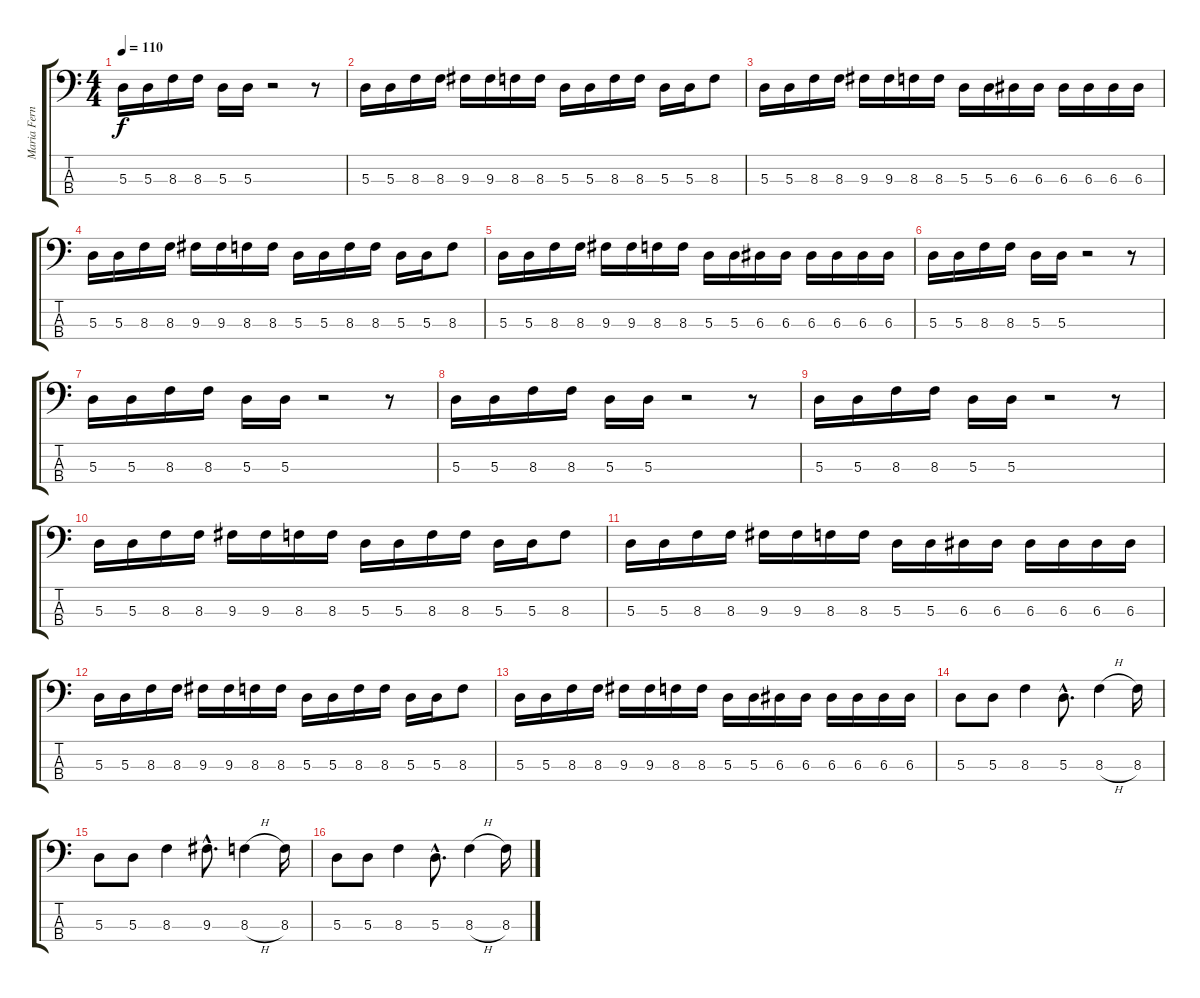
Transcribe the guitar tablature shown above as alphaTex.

\track ("Maria Fernanda Aldana" "Maria Fern") {instrument electricbassfinger}
\staff {score tabs}
\tuning (G2 D2 A1 E1) {hide}
\ts (4 4)
\tempo 110
\clef f4
\ks c
5.3.16{dy f instrument electricbassfinger} 5.3.16 8.3.16 8.3.16 5.3.16 5.3.16 r.2 r.8 |
5.3.16 5.3.16 8.3.16 8.3.16 9.3.16 9.3.16 8.3.16 8.3.16 5.3.16 5.3.16 8.3.16 8.3.16 5.3.16 5.3.16 8.3.8 |
5.3.16 5.3.16 8.3.16 8.3.16 9.3.16 9.3.16 8.3.16 8.3.16 5.3.16 5.3.16 6.3.16 6.3.16 6.3.16 6.3.16 6.3.16 6.3.16 |
5.3.16 5.3.16 8.3.16 8.3.16 9.3.16 9.3.16 8.3.16 8.3.16 5.3.16 5.3.16 8.3.16 8.3.16 5.3.16 5.3.16 8.3.8 |
5.3.16 5.3.16 8.3.16 8.3.16 9.3.16 9.3.16 8.3.16 8.3.16 5.3.16 5.3.16 6.3.16 6.3.16 6.3.16 6.3.16 6.3.16 6.3.16 |
5.3.16 5.3.16 8.3.16 8.3.16 5.3.16 5.3.16 r.2 r.8 |
5.3.16 5.3.16 8.3.16 8.3.16 5.3.16 5.3.16 r.2 r.8 |
5.3.16 5.3.16 8.3.16 8.3.16 5.3.16 5.3.16 r.2 r.8 |
5.3.16 5.3.16 8.3.16 8.3.16 5.3.16 5.3.16 r.2 r.8 |
5.3.16 5.3.16 8.3.16 8.3.16 9.3.16 9.3.16 8.3.16 8.3.16 5.3.16 5.3.16 8.3.16 8.3.16 5.3.16 5.3.16 8.3.8 |
5.3.16 5.3.16 8.3.16 8.3.16 9.3.16 9.3.16 8.3.16 8.3.16 5.3.16 5.3.16 6.3.16 6.3.16 6.3.16 6.3.16 6.3.16 6.3.16 |
5.3.16 5.3.16 8.3.16 8.3.16 9.3.16 9.3.16 8.3.16 8.3.16 5.3.16 5.3.16 8.3.16 8.3.16 5.3.16 5.3.16 8.3.8 |
5.3.16 5.3.16 8.3.16 8.3.16 9.3.16 9.3.16 8.3.16 8.3.16 5.3.16 5.3.16 6.3.16 6.3.16 6.3.16 6.3.16 6.3.16 6.3.16 |
5.3.8 5.3.8 8.3.4 5.3{hac}.8{d} 8.3{h}.4 8.3.16 |
5.3.8 5.3.8 8.3.4 9.3{hac}.8{d} 8.3{h}.4 8.3.16 |
5.3.8 5.3.8 8.3.4 5.3{hac}.8{d} 8.3{h}.4 8.3.16
